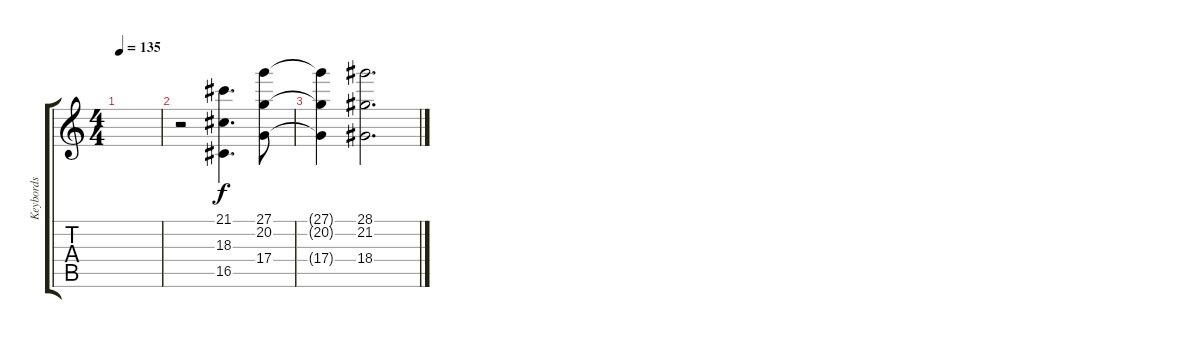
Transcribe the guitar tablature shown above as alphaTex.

\track ("Keybords" "Keybords") {instrument stringensemble1}
\staff {score tabs}
\tuning (E4 B3 G3 D3 A2 E2) {hide}
\ts (4 4)
\tempo 135
\clef g2
\ks c
|
r.2 (21.1 18.3 16.5).4{d} (27.1 20.2 17.4).8 |
(27.1{t} 20.2{t} 17.4{t}).4 (28.1 21.2 18.4).2{d}
